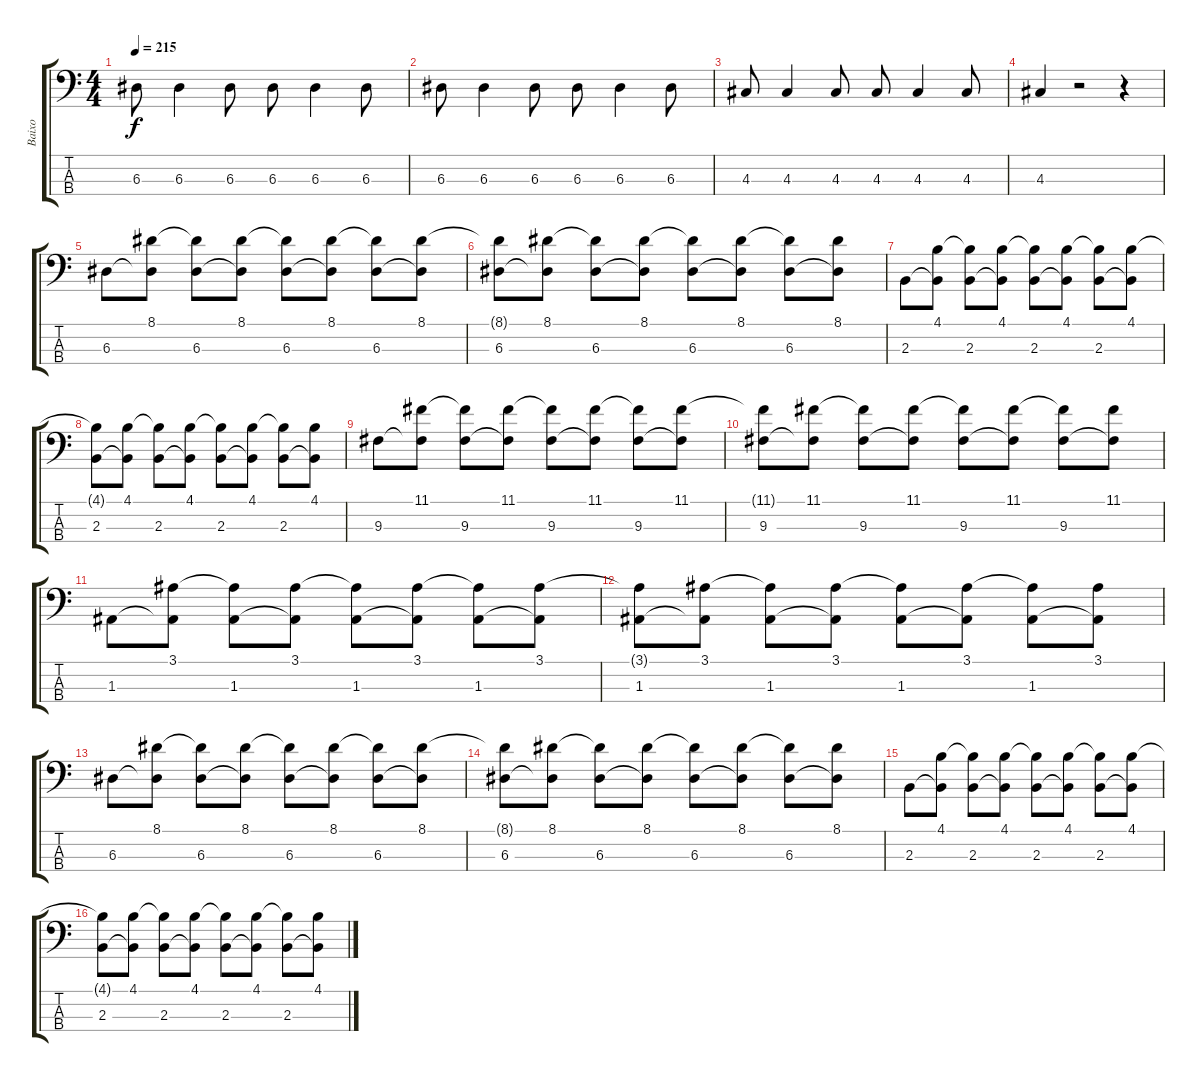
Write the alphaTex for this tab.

\track ("Baixo" "Baixo") {instrument electricbasspick}
\staff {score tabs}
\tuning (G2 D2 A1 E1) {hide}
\ts (4 4)
\tempo 215
\clef f4
\ks c
6.3.8{dy f} 6.3.4 6.3.8 6.3.8 6.3.4 6.3.8 |
6.3.8 6.3.4 6.3.8 6.3.8 6.3.4 6.3.8 |
4.3.8 4.3.4 4.3.8 4.3.8 4.3.4 4.3.8 |
4.3.4 r.2 r.4 |
6.3.8 (8.1 6.3{t}).8 (8.1{t} 6.3).8 (8.1 6.3{t}).8 (8.1{t} 6.3).8 (8.1 6.3{t}).8 (8.1{t} 6.3).8 (8.1 6.3{t}).8 |
(8.1{t} 6.3).8 (8.1 6.3{t}).8 (8.1{t} 6.3).8 (8.1 6.3{t}).8 (8.1{t} 6.3).8 (8.1 6.3{t}).8 (8.1{t} 6.3).8 (8.1 6.3{t}).8 |
2.3.8 (4.1 2.3{t}).8 (4.1{t} 2.3).8 (4.1 2.3{t}).8 (4.1{t} 2.3).8 (4.1 2.3{t}).8 (4.1{t} 2.3).8 (4.1 2.3{t}).8 |
(4.1{t} 2.3).8 (4.1 2.3{t}).8 (4.1{t} 2.3).8 (4.1 2.3{t}).8 (4.1{t} 2.3).8 (4.1 2.3{t}).8 (4.1{t} 2.3).8 (4.1 2.3{t}).8 |
9.3.8 (11.1 9.3{t}).8 (11.1{t} 9.3).8 (11.1 9.3{t}).8 (11.1{t} 9.3).8 (11.1 9.3{t}).8 (11.1{t} 9.3).8 (11.1 9.3{t}).8 |
(11.1{t} 9.3).8 (11.1 9.3{t}).8 (11.1{t} 9.3).8 (11.1 9.3{t}).8 (11.1{t} 9.3).8 (11.1 9.3{t}).8 (11.1{t} 9.3).8 (11.1 9.3{t}).8 |
1.3.8 (3.1 1.3{t}).8 (3.1{t} 1.3).8 (3.1 1.3{t}).8 (3.1{t} 1.3).8 (3.1 1.3{t}).8 (3.1{t} 1.3).8 (3.1 1.3{t}).8 |
(3.1{t} 1.3).8 (3.1 1.3{t}).8 (3.1{t} 1.3).8 (3.1 1.3{t}).8 (3.1{t} 1.3).8 (3.1 1.3{t}).8 (3.1{t} 1.3).8 (3.1 1.3{t}).8 |
6.3.8 (8.1 6.3{t}).8 (8.1{t} 6.3).8 (8.1 6.3{t}).8 (8.1{t} 6.3).8 (8.1 6.3{t}).8 (8.1{t} 6.3).8 (8.1 6.3{t}).8 |
(8.1{t} 6.3).8 (8.1 6.3{t}).8 (8.1{t} 6.3).8 (8.1 6.3{t}).8 (8.1{t} 6.3).8 (8.1 6.3{t}).8 (8.1{t} 6.3).8 (8.1 6.3{t}).8 |
2.3.8 (4.1 2.3{t}).8 (4.1{t} 2.3).8 (4.1 2.3{t}).8 (4.1{t} 2.3).8 (4.1 2.3{t}).8 (4.1{t} 2.3).8 (4.1 2.3{t}).8 |
(4.1{t} 2.3).8 (4.1 2.3{t}).8 (4.1{t} 2.3).8 (4.1 2.3{t}).8 (4.1{t} 2.3).8 (4.1 2.3{t}).8 (4.1{t} 2.3).8 (4.1 2.3{t}).8
